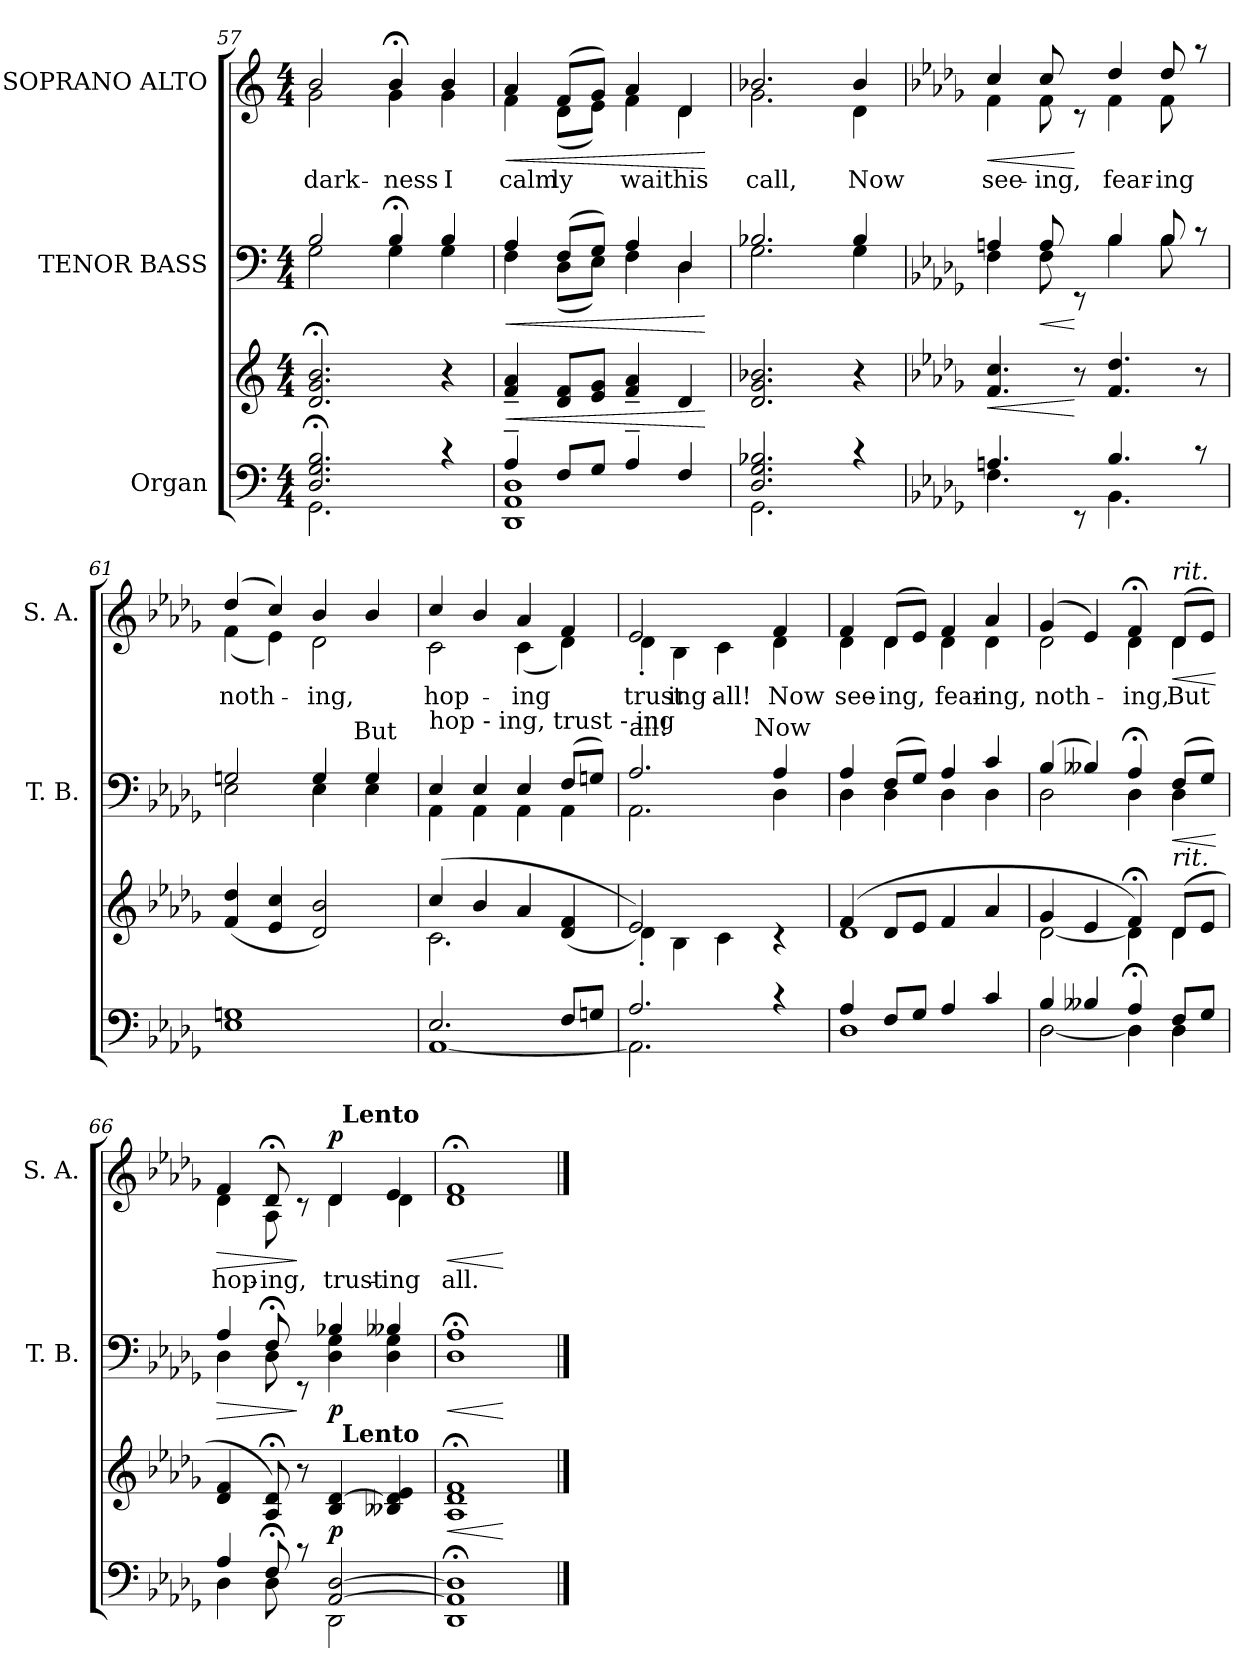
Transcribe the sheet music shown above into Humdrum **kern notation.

**kern	**kern	**dynam	**kern	**dynam	**kern	**text	**dynam
*part3	*part3	*part3	*part2	*part2	*part1	*part1	*part1
*staff4	*staff3	*staff3/4	*staff2	*staff2	*staff1	*staff1	*staff1
*I"Organ	*	*	*I"TENOR BASS	*	*I"SOPRANO ALTO	*	*
*	*	*	*I'T. B.	*	*I'S. A.	*	*
*clefF4	*clefG2	*	*clefF4	*	*clefG2	*	*
*	*	*	*ITrd7c12	*	*	*	*
*k[]	*k[]	*	*k[]	*	*k[]	*	*
*C:	*C:	*	*C:	*	*C:	*	*
*M4/4	*M4/4	*	*M4/4	*	*M4/4	*	*
=57	=57	=57	=57	=57	=57	=57	=57
*^	*	*	*^	*	*	*	*
!	!	!	!	!	!	!	!	!LO:LY:b	!
*	*	*	*	*	*	*	*^	*	*
2.D/;< 2.G/;< 2.B/;<	2.GG\	2.d/; 2.g/; 2.b/;	.	2BB/	2GG\	.	2b/	2g\	dark-	.
!	!	!	!	!	!	!	!	!	!LO:LY:b	!
.	.	.	.	4BB;</	4GG\	.	4b;</	4g\	-ness	.
!	!	!	!	!	!	!	!	!	!LO:LY:b	!
4rc	4ryy	4r	.	4BB/	4GG\	.	4b/	4g\	I	.
=58	=58	=58	=58	=58	=58	=58	=58	=58	=58	=58
!	!	!	!LO:HP:b	!	!	!LO:HP:b	!	!	!LO:LY:b	!LO:HP:b
4A~>/	1DD 1AA 1D	4f/~< 4a/~<	<	4AA/	4FF\	<	4a/	4f\	calm-	<
!	!	!	!	!	!	!	!	!	!LO:LY:b	!
8F/L	.	8d/ 8f/L	.	(>8FF/L	(<8DD\L	.	(>8f/L	(<8d\L	-ly	.
8G/J	.	8e/ 8g/J	.	8GG/J)	8EE\J)	.	8g/J)	8e\J)	.	.
!	!	!	!	!	!	!	!	!	!LO:LY:b	!
4A~>/	.	4f/~< 4a/~<	.	4AA/	4FF\	.	4a/	4f\	wait	.
!	!	!	!	!	!	!	!	!	!LO:LY:b	!
4F/	.	4d/	.	4DD/	4DD\	.	4d/	4d\	his	.
*	*	*	*	*v	*v	*	*	*	*	*
*v	*v	*	*	*	*	*v	*v	*	*
.	.	[	.	[	.	.	[
=59	=59	=59	=59	=59	=59	=59	=59
*^	*	*	*^	*	*	*	*
!	!	!	!	!	!	!	!	!LO:LY:b	!
*	*	*	*	*	*	*	*^	*	*
2.D/ 2.G/ 2.B-X/	2.GG\	2.d/ 2.g/ 2.b-X/	.	2.BB-X/	2.GG\	.	2.b-X/	2.g\	call,	.
!	!	!	!	!	!	!	!	!	!LO:LY:b	!
4rc	4ryy	4r	.	4BB-/	4GG\	.	4b-/	4d\	Now	.
!!LO:PB:g=z	!!
=60	=60	=60	=60	=60	=60	=60	=60	=60	=60	=60
*k[b-e-a-d-g-]	*	*k[b-e-a-d-g-]	*	*k[b-e-a-d-g-]	*	*	*k[b-e-a-d-g-]	*	*	*
*D-:	*	*D-:	*	*D-:	*	*	*D-:	*	*	*
!	!	!	!LO:HP:b	!	!	!	!	!	!LO:LY:b	!LO:HP:b
4.An/	4.F\	4.f/ 4.cc/	<	4AAn/	4FF\	.	4cc/	4f\	see-	<
!	!	!	!	!	!	!LO:HP:b	!	!	!LO:LY:b	!
.	.	.	.	8AA/	8FF\	<	8cc/	8f\	-ing,	.
8ryy	8rEE	8r	[	8ryy	8rEE	[	8ryy	8rc	.	[
!	!	!	!	!	!	!	!	!	!LO:LY:b	!
4.B-/	4.BB-\	4.f/ 4.dd-/	.	4BB-/	4BB-\	.	4dd-/	4f\	fear-	.
!	!	!	!	!	!	!	!	!	!LO:LY:b	!
.	.	.	.	8BB-/	8BB-\	.	8dd-/	8f\	-ing	.
8rc	8ryy	8r	.	8rc	8ryy	.	8raa	8ryy	.	.
=61	=61	=61	=61	=61	=61	=61	=61	=61	=61	=61
!	!	!	!	!	!	!	!	!	!LO:LY:b	!
*v	*v	*	*	*	*^	*	*	*	*	*
1E- 1Gn	(<4f/ 4dd-/	.	2GGn/	2EE-\	2ryy	.	(4dd-/	(<4f\	noth-	.
.	4e-/ 4cc/	.	.	.	.	.	4cc/)	4e-\)	.	.
!	!	!	!	!	!	!	!	!	!LO:LY:b	!
.	2d-/ 2b-/)	.	4GG/	4EE-\	8..ryy	.	4b-/	2d-\	-ing,	.
!	!	!	!	!	!LO:TX:a:t=But	!	!	!	!	!
.	.	.	.	.	4ryy	.	.	.	.	.
.	.	.	4GG/	4EE-\	.	.	4b-/	.	.	.
.	.	.	.	.	32ryy	.	.	.	.	.
=62	=62	=62	=62	=62	=62	=62	=62	=62	=62	=62
*^	*^	*	*	*	*	*	*	*	*	*
!	!	!	!	!	!LO:TX:a:t=hop - ing, trust - ing	!	!	!	!	!	!	!
!	!	!	!	!	!	!	!	!	!	!	!LO:LY:b	!
*	*	*	*	*	*	*v	*v	*	*	*	*	*
2.E-/	[<1AA-	(4cc/	2.c\	.	4EE-/	4AAA-\	.	4cc/	2c\	hop-	.
.	.	4b-/	.	.	4EE-/	4AAA-\	.	4b-/	.	.	.
!	!	!	!	!	!	!	!	!	!	!LO:LY:b	!
.	.	4a-/	.	.	4EE-/	4AAA-\	.	4a-/	(<4c\	-ing	.
8F/L	.	(<4d-/ 4f/	4ryy	.	(>8FF/L	4AAA-\	.	4f/	4d-\)	.	.
8Gn/J	.	.	.	.	8GGn/J)	.	.	.	.	.	.
=63	=63	=63	=63	=63	=63	=63	=63	=63	=63	=63	=63
!	!	!	!	!	!LO:TX:a:t=all!	!	!	!	!	!	!
!	!	!	!	!	!	!	!	!	!	!LO:LY:b	!
*	*	*	*	*	*	*^	*	*	*	*	*
2.A-/	2.AA-\]	2e-/))	4d-'<\	.	2.AA-/	2.AAA-\	2ryy	.	2e-/	4d-'<\	trust-	.
!	!	!	!	!	!	!	!	!	!	!	!LO:LY:b	!
.	.	.	4B-\	.	.	.	.	.	.	4B-\	ing	.
!	!	!	!	!	!	!	!	!	!	!	!LO:LY:b	!
.	.	2ryy	4c\	.	.	.	8.ryy	.	4ryy	4c\	all!	.
!	!	!	!	!	!	!	!LO:TX:a:t=Now	!	!	!	!	!
.	.	.	.	.	.	.	4ryy	.	.	.	.	.
!	!	!	!	!	!	!	!	!	!	!	!LO:LY:b	!
4rc	4ryy	.	4rc	.	4AA-/	4DD-\	.	.	4f/	4d-\	-Now	.
.	.	.	.	.	.	.	16ryy	.	.	.	.	.
!!LO:LB:g=z	!!
=64	=64	=64	=64	=64	=64	=64	=64	=64	=64	=64	=64	=64
!	!	!	!	!	!	!	!	!	!	!	!LO:LY:b	!
*	*	*	*	*	*	*v	*v	*	*	*	*	*
4A-/	1D-	(4f/	1d-	.	4AA-/	4DD-\	.	4f/	4d-\	see-	.
!	!	!	!	!	!	!	!	!	!	!LO:LY:b	!
8F/L	.	8d-/L	.	.	(>8FF/L	4DD-\	.	(>8d-/L	4d-\	-ing,	.
8G-/J	.	8e-/J	.	.	8GG-/J)	.	.	8e-/J)	.	.	.
!	!	!	!	!	!	!	!	!	!	!LO:LY:b	!
4A-/	.	4f/	.	.	4AA-/	4DD-\	.	4f/	4d-\	fear-	.
!	!	!	!	!	!	!	!	!	!	!LO:LY:b	!
4c/	.	4a-/	.	.	4C/	4DD-\	.	4a-/	4d-\	-ing,	.
=65	=65	=65	=65	=65	=65	=65	=65	=65	=65	=65	=65
!	!	!	!	!	!	!	!	!	!	!LO:LY:b	!
4B-/	[<2D-\	4g-/	[<2d-\	.	(4BB-/	2DD-\	.	(4g-/	2d-\	noth-	.
4B--X/	.	4e-/	.	.	4BB--X/)	.	.	4e-/)	.	.	.
!	!	!	!	!	!	!	!	!	!	!LO:LY:b	!
4A-;</	4D-\]	4f;</)	4d-\]	.	4AA-;</	4DD-\	.	4f;</	4d-\	-ing,	.
!	!	!	!	!	!	!	!	!LO:TX:a:i:t=rit.	!	!	!
!	!	!LO:TX:a:i:t=rit.	!	!	!	!	!	!	!	!	!
!	!	!	!	!	!	!	!LO:HP:b	!	!	!LO:LY:b	!LO:HP:b
8F/L	4D-\	(>8d-/L	4d-\	.	(>8FF/L	4DD-\	<	(>8d-/L	4d-\	But	<
8G-/J	.	8e-/J	.	.	8GG-/J)	.	.	8e-/J)	.	.	.
*v	*v	*	*	*	*v	*v	*	*v	*v	*	*
*	*v	*v	*	*	*	*	*	*
.	.	.	.	[	.	.	[
=66	=66	=66	=66	=66	=66	=66	=66
*^	*	*	*	*	*	*	*
!	!	!	!	!	!LO:HP:b	!	!LO:LY:b	!LO:HP:b
*	*	*^	*	*^	*	*^	*	*
*	*	*	*	*	*	*	*	*	*^	*	*
4A-/	4D-\	4d-/ 4f/	2ryy	.	4AA-/	4DD-\	>	4f/	4d-\	2ryy	hop-	>
!	!	!	!	!	!	!	!	!	!	!	!LO:LY:b	!
8F;</	8D-\	8A-/; 8d-/;)	.	.	8FF;</	8DD-\	.	8d-;</	8A-\	.	-ing,	.
8rc	8ryy	8r	.	.	8ryy	8rEE	]	8ryy	8rc	.	.	]
!	!	!	!	!LO:DY:a=2	!	!	!LO:DY:b	!	!	!	!LO:LY:b	!LO:DY:a
[>2AA-/ [>2D-/	2DD-\	4B-/ [>4d-/	32ryy	p	4BB-X/	4DD-\ 4GG-\	p	4d-/	4d-\	32ryy	trust-	p
!	!	!	!	!	!	!	!	!	!	!LO:TX:a:B:t=Lento	!	!
!	!	!	!LO:TX:a:B:t=Lento	!	!	!	!	!	!	!	!	!
.	.	.	4...ryy	.	.	.	.	.	.	4...ryy	.	.
!	!	!	!	!	!	!	!	!	!	!	!LO:LY:b	!
.	.	4B--X/ 4d-/] 4e-/	.	.	4BB--X/	4DD-\ 4GG-\	.	4e-/	4d-\	.	-ing	.
*v	*v	*	*	*	*	*	*	*	*	*	*	*
=67	=67	=67	=67	=67	=67	=67	=67	=67	=67	=67	=67
!	!	!	!LO:HP:b	!	!	!LO:HP:b	!	!	!	!LO:LY:b	!LO:HP:b
*	*v	*v	*	*	*	*	*v	*v	*v	*	*
*	*	*	*v	*v	*	*	*	*
1DD-; 1AA-]; 1D-];	1A-; 1d-; 1f;	<	1DD-;< 1AA-;<	<	1d-; 1f;	all.	<
.	.	[	.	[	.	.	[
==	==	==	==	==	==	==	==
*-	*-	*-	*-	*-	*-	*-	*-
